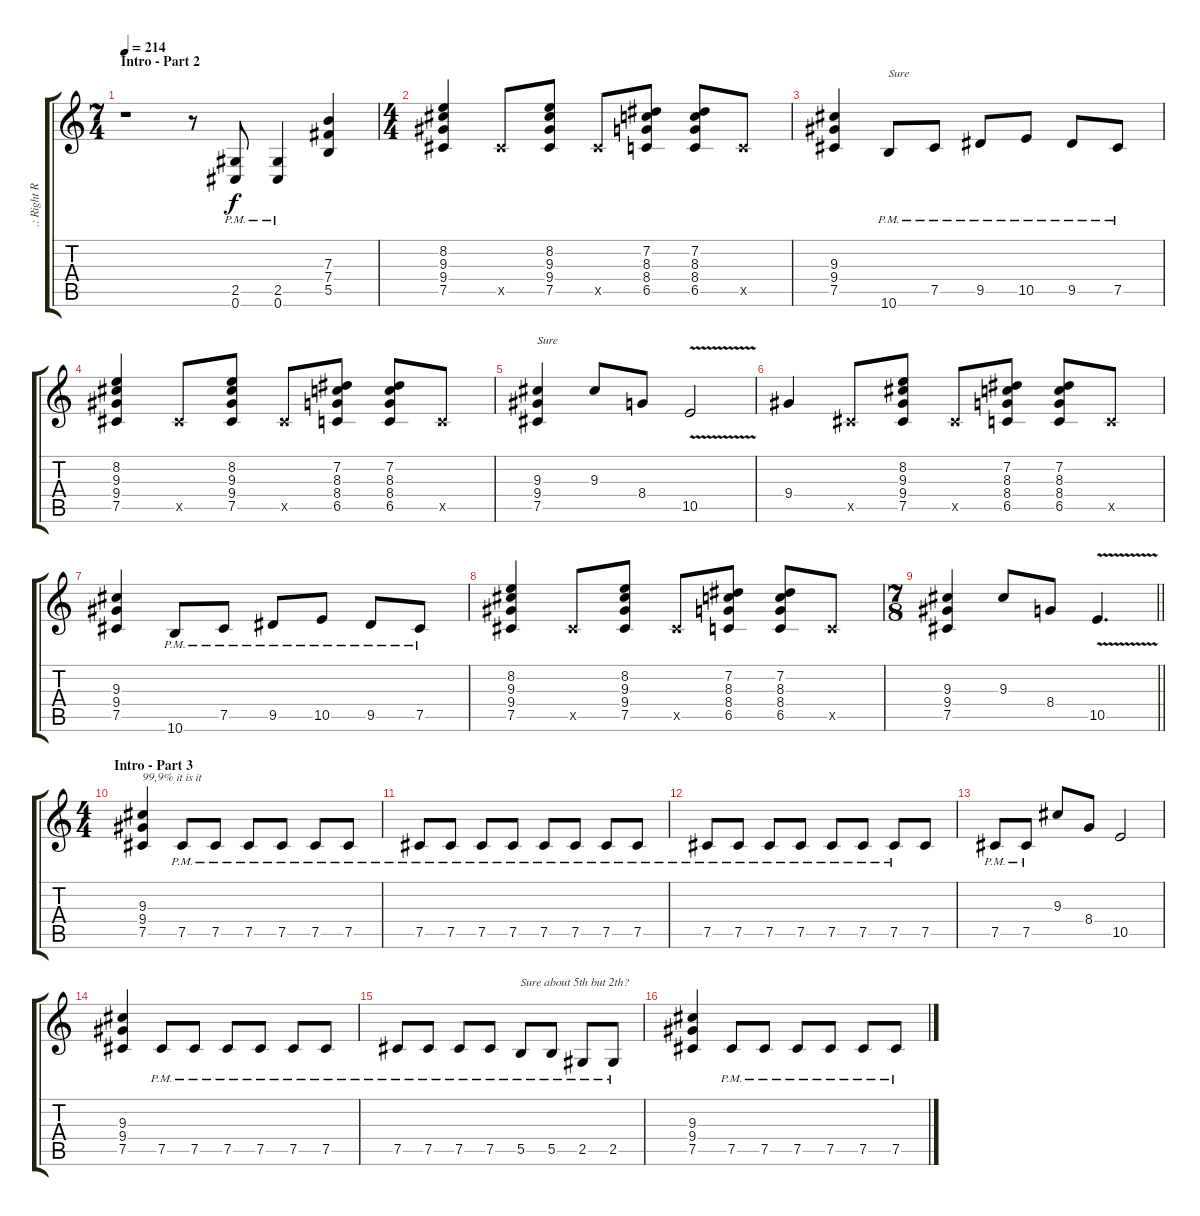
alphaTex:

\track (".: Right Rythm Guitar :." ".: Right R") {instrument distortionguitar}
\staff {score tabs}
\tuning (Db4 Ab3 E3 B2 Gb2 Db2) {hide}
\ts (7 4)
\section ("" "Intro - Part 2")
\tempo 214
\clef g2
\ks c
r.1{dy f} r.8 (2.5{pm} 0.6{pm}).8 (2.5{pm} 0.6{pm}).4 (7.3 7.4 5.5).4 |
\ts (4 4)
(8.2 9.3 9.4 7.5).4 7.5{x}.8 (8.2 9.3 9.4 7.5).8 7.5{x}.8 (7.2 8.3 8.4 6.5).8 (7.2 8.3 8.4 6.5).8 6.5{x}.8 |
(9.3 9.4 7.5).4 10.6{pm}.8{txt "Sure"} 7.5{pm}.8 9.5{pm}.8 10.5{pm}.8 9.5{pm}.8 7.5{pm}.8 |
(8.2 9.3 9.4 7.5).4 7.5{x}.8 (8.2 9.3 9.4 7.5).8 7.5{x}.8 (7.2 8.3 8.4 6.5).8 (7.2 8.3 8.4 6.5).8 6.5{x}.8 |
(9.3 9.4 7.5).4{txt "Sure"} 9.3.8 8.4.8 10.5{v}.2 |
9.4.4 7.5{x}.8 (8.2 9.3 9.4 7.5).8 7.5{x}.8 (7.2 8.3 8.4 6.5).8 (7.2 8.3 8.4 6.5).8 6.5{x}.8 |
(9.3 9.4 7.5).4 10.6{pm}.8 7.5{pm}.8 9.5{pm}.8 10.5{pm}.8 9.5{pm}.8 7.5{pm}.8 |
(8.2 9.3 9.4 7.5).4 7.5{x}.8 (8.2 9.3 9.4 7.5).8 7.5{x}.8 (7.2 8.3 8.4 6.5).8 (7.2 8.3 8.4 6.5).8 6.5{x}.8 |
\ts (7 8)
\barLineRight lightlight
(9.3 9.4 7.5).4 9.3.8 8.4.8 10.5{v}.4{d} |
\ts (4 4)
\section ("" "Intro - Part 3")
(9.3 9.4 7.5).4{txt "99,9% it is it"} 7.5{pm}.8 7.5{pm}.8 7.5{pm}.8 7.5{pm}.8 7.5{pm}.8 7.5{pm}.8 |
7.5{pm}.8 7.5{pm}.8 7.5{pm}.8 7.5{pm}.8 7.5{pm}.8 7.5{pm}.8 7.5{pm}.8 7.5{pm}.8 |
7.5{pm}.8 7.5{pm}.8 7.5{pm}.8 7.5{pm}.8 7.5{pm}.8 7.5{pm}.8 7.5{pm}.8 7.5.8 |
7.5{pm}.8 7.5{pm}.8 9.3.8 8.4.8 10.5.2 |
(9.3 9.4 7.5).4 7.5{pm}.8 7.5{pm}.8 7.5{pm}.8 7.5{pm}.8 7.5{pm}.8 7.5{pm}.8 |
7.5{pm}.8 7.5{pm}.8 7.5{pm}.8 7.5{pm}.8 5.5{pm}.8{txt "Sure about 5th but 2th?"} 5.5{pm}.8 2.5{pm}.8 2.5{pm}.8 |
(9.3 9.4 7.5).4 7.5{pm}.8 7.5{pm}.8 7.5{pm}.8 7.5{pm}.8 7.5{pm}.8 7.5{pm}.8
